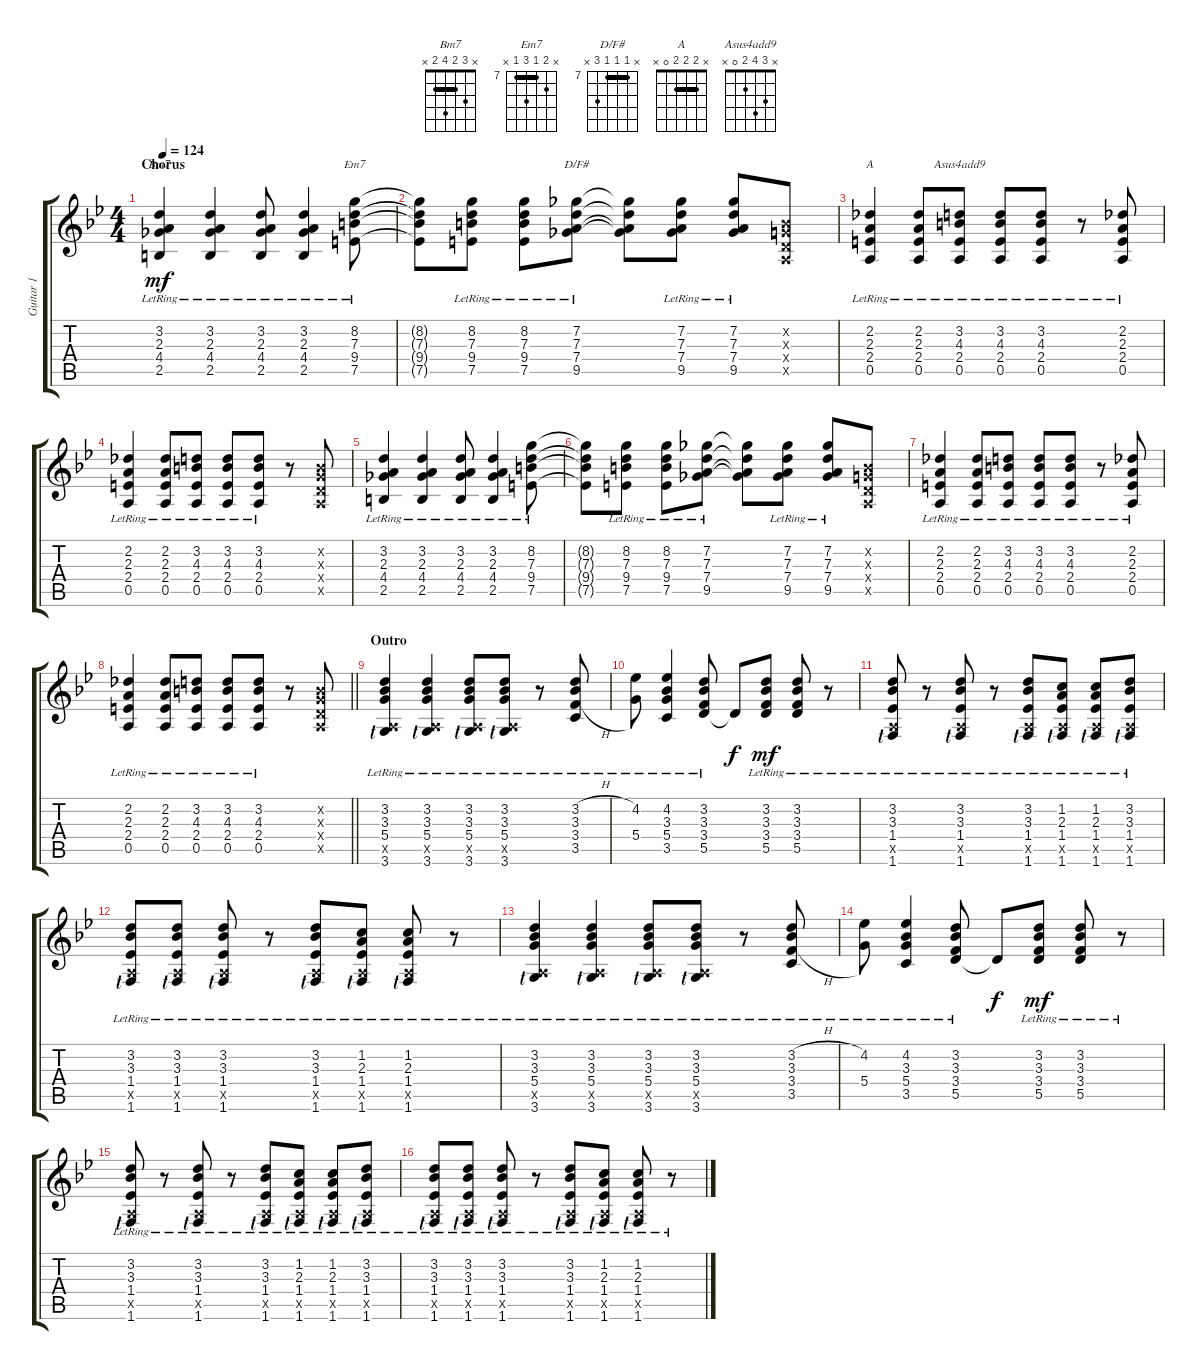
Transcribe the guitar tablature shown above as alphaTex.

\track ("Guitar 1" "Guitar 1") {instrument electricguitarclean}
\staff {score tabs}
\tuning (E4 B3 G3 D3 A2 E2) {hide}
\chord ("Bm7" x 3 2 4 2 x) {barre 2}
\chord ("Em7" x 8 7 9 7 x) {firstfret 7 barre 7}
\chord ("D/F#" x 7 7 7 9 x) {firstfret 7 barre 7}
\chord ("A" x 2 2 2 0 x) {barre 2}
\chord ("Asus4add9" x 3 4 2 0 x)
\ts (4 4)
\section ("" "Chorus")
\tempo 124
\clef g2
\ks gminor
(3.2{lr} 2.3{lr} 4.4{lr} 2.5{lr}).4{ch "Bm7" dy mf} (3.2{lr} 2.3{lr} 4.4{lr} 2.5{lr}).4 (3.2{lr} 2.3{lr} 4.4{lr} 2.5{lr}).8 (3.2{lr} 2.3{lr} 4.4{lr} 2.5{lr}).4 (8.2{lr} 7.3{lr} 9.4{lr} 7.5{lr}).8{ch "Em7"} |
(8.2{t} 7.3{t} 9.4{t} 7.5{t}).8 (8.2{lr} 7.3{lr} 9.4{lr} 7.5{lr}).8 (8.2{lr} 7.3{lr} 9.4{lr} 7.5{lr}).8 (7.2{lr} 7.3{lr} 7.4{lr} 9.5{lr}).8{ch "D/F#"} (7.2{t} 7.3{t} 7.4{t} 9.5{t}).8 (7.2{lr} 7.3{lr} 7.4{lr} 9.5{lr}).8 (7.2{lr} 7.3{lr} 7.4{lr} 9.5{lr}).8 (0.2{x} 0.3{x} 0.4{x} 0.5{x}).8 |
(2.2{lr} 2.3{lr} 2.4{lr} 0.5{lr}).4{ch "A"} (2.2{lr} 2.3{lr} 2.4{lr} 0.5{lr}).8 (3.2{lr} 4.3{lr} 2.4{lr} 0.5{lr}).8{ch "Asus4add9"} (3.2{lr} 4.3{lr} 2.4{lr} 0.5{lr}).8 (3.2{lr} 4.3{lr} 2.4{lr} 0.5{lr}).8 r.8 (2.2{lr} 2.3{lr} 2.4{lr} 0.5{lr}).8 |
(2.2{lr} 2.3{lr} 2.4{lr} 0.5{lr}).4 (2.2{lr} 2.3{lr} 2.4{lr} 0.5{lr}).8 (3.2{lr} 4.3{lr} 2.4{lr} 0.5{lr}).8 (3.2{lr} 4.3{lr} 2.4{lr} 0.5{lr}).8 (3.2{lr} 4.3{lr} 2.4{lr} 0.5{lr}).8 r.8 (0.2{x} 0.3{x} 0.4{x} 0.5{x}).8 |
(3.2{lr} 2.3{lr} 4.4{lr} 2.5{lr}).4 (3.2{lr} 2.3{lr} 4.4{lr} 2.5{lr}).4 (3.2{lr} 2.3{lr} 4.4{lr} 2.5{lr}).8 (3.2{lr} 2.3{lr} 4.4{lr} 2.5{lr}).4 (8.2{lr} 7.3{lr} 9.4{lr} 7.5{lr}).8 |
(8.2{t} 7.3{t} 9.4{t} 7.5{t}).8 (8.2{lr} 7.3{lr} 9.4{lr} 7.5{lr}).8 (8.2{lr} 7.3{lr} 9.4{lr} 7.5{lr}).8 (7.2{lr} 7.3{lr} 7.4{lr} 9.5{lr}).8 (7.2{t} 7.3{t} 7.4{t} 9.5{t}).8 (7.2{lr} 7.3{lr} 7.4{lr} 9.5{lr}).8 (7.2{lr} 7.3{lr} 7.4{lr} 9.5{lr}).8 (0.2{x} 0.3{x} 0.4{x} 0.5{x}).8 |
(2.2{lr} 2.3{lr} 2.4{lr} 0.5{lr}).4 (2.2{lr} 2.3{lr} 2.4{lr} 0.5{lr}).8 (3.2{lr} 4.3{lr} 2.4{lr} 0.5{lr}).8 (3.2{lr} 4.3{lr} 2.4{lr} 0.5{lr}).8 (3.2{lr} 4.3{lr} 2.4{lr} 0.5{lr}).8 r.8 (2.2{lr} 2.3{lr} 2.4{lr} 0.5{lr}).8 |
\barLineRight lightlight
(2.2{lr} 2.3{lr} 2.4{lr} 0.5{lr}).4 (2.2{lr} 2.3{lr} 2.4{lr} 0.5{lr}).8 (3.2{lr} 4.3{lr} 2.4{lr} 0.5{lr}).8 (3.2{lr} 4.3{lr} 2.4{lr} 0.5{lr}).8 (3.2{lr} 4.3{lr} 2.4{lr} 0.5{lr}).8 r.8 (0.2{x} 0.3{x} 0.4{x} 0.5{x}).8 |
\section ("" "Outro")
(3.2{lr} 3.3{lr} 5.4{lr} 0.5{x} 3.6{lr lf 1}).4 (3.2{lr} 3.3{lr} 5.4{lr} 0.5{x} 3.6{lr lf 1}).4 (3.2{lr} 3.3{lr} 5.4{lr} 0.5{x} 3.6{lr lf 1}).8 (3.2{lr} 3.3{lr} 5.4{lr} 0.5{x} 3.6{lr lf 1}).8 r.8 (3.2{h lr} 3.3{lr} 3.4{h lr} 3.5{lr}).8 |
(4.2{lr} 5.4{lr}).8 (4.2{lr} 3.3{lr} 5.4{lr} 3.5{lr}).4 (3.2{lr} 3.3{lr} 3.4{lr} 5.5{lr}).8 5.5{t}.8{dy f} (3.2{lr} 3.3{lr} 3.4{lr} 5.5{lr}).8{dy mf} (3.2{lr} 3.3{lr} 3.4{lr} 5.5{lr}).8 r.8 |
(3.2{lr} 3.3{lr} 1.4{lr} 0.5{x} 1.6{lr lf 1}).8 r.8 (3.2{lr} 3.3{lr} 1.4{lr} 0.5{x} 1.6{lr lf 1}).8 r.8 (3.2{lr} 3.3{lr} 1.4{lr} 0.5{x} 1.6{lr lf 1}).8 (1.2{lr} 2.3{lr} 1.4{lr} 0.5{x} 1.6{lr lf 1}).8 (1.2{lr} 2.3{lr} 1.4{lr} 0.5{x} 1.6{lr lf 1}).8 (3.2{lr} 3.3{lr} 1.4{lr} 0.5{x} 1.6{lr lf 1}).8 |
(3.2{lr} 3.3{lr} 1.4{lr} 0.5{x} 1.6{lr lf 1}).8 (3.2{lr} 3.3{lr} 1.4{lr} 0.5{x} 1.6{lr lf 1}).8 (3.2{lr} 3.3{lr} 1.4{lr} 0.5{x} 1.6{lr lf 1}).8 r.8 (3.2{lr} 3.3{lr} 1.4{lr} 0.5{x} 1.6{lr lf 1}).8 (1.2{lr} 2.3{lr} 1.4{lr} 0.5{x} 1.6{lr lf 1}).8 (1.2{lr} 2.3{lr} 1.4{lr} 0.5{x} 1.6{lr lf 1}).8 r.8 |
(3.2{lr} 3.3{lr} 5.4{lr} 0.5{x} 3.6{lr lf 1}).4 (3.2{lr} 3.3{lr} 5.4{lr} 0.5{x} 3.6{lr lf 1}).4 (3.2{lr} 3.3{lr} 5.4{lr} 0.5{x} 3.6{lr lf 1}).8 (3.2{lr} 3.3{lr} 5.4{lr} 0.5{x} 3.6{lr lf 1}).8 r.8 (3.2{h lr} 3.3{lr} 3.4{h lr} 3.5{lr}).8 |
(4.2{lr} 5.4{lr}).8 (4.2{lr} 3.3{lr} 5.4{lr} 3.5{lr}).4 (3.2{lr} 3.3{lr} 3.4{lr} 5.5{lr}).8 5.5{t}.8{dy f} (3.2{lr} 3.3{lr} 3.4{lr} 5.5{lr}).8{dy mf} (3.2{lr} 3.3{lr} 3.4{lr} 5.5{lr}).8 r.8 |
(3.2{lr} 3.3{lr} 1.4{lr} 0.5{x} 1.6{lr lf 1}).8 r.8 (3.2{lr} 3.3{lr} 1.4{lr} 0.5{x} 1.6{lr lf 1}).8 r.8 (3.2{lr} 3.3{lr} 1.4{lr} 0.5{x} 1.6{lr lf 1}).8 (1.2{lr} 2.3{lr} 1.4{lr} 0.5{x} 1.6{lr lf 1}).8 (1.2{lr} 2.3{lr} 1.4{lr} 0.5{x} 1.6{lr lf 1}).8 (3.2{lr} 3.3{lr} 1.4{lr} 0.5{x} 1.6{lr lf 1}).8 |
(3.2{lr} 3.3{lr} 1.4{lr} 0.5{x} 1.6{lr lf 1}).8 (3.2{lr} 3.3{lr} 1.4{lr} 0.5{x} 1.6{lr lf 1}).8{volume 0} (3.2{lr} 3.3{lr} 1.4{lr} 0.5{x} 1.6{lr lf 1}).8 r.8 (3.2{lr} 3.3{lr} 1.4{lr} 0.5{x} 1.6{lr lf 1}).8 (1.2{lr} 2.3{lr} 1.4{lr} 0.5{x} 1.6{lr lf 1}).8 (1.2{lr} 2.3{lr} 1.4{lr} 0.5{x} 1.6{lr lf 1}).8 r.8
